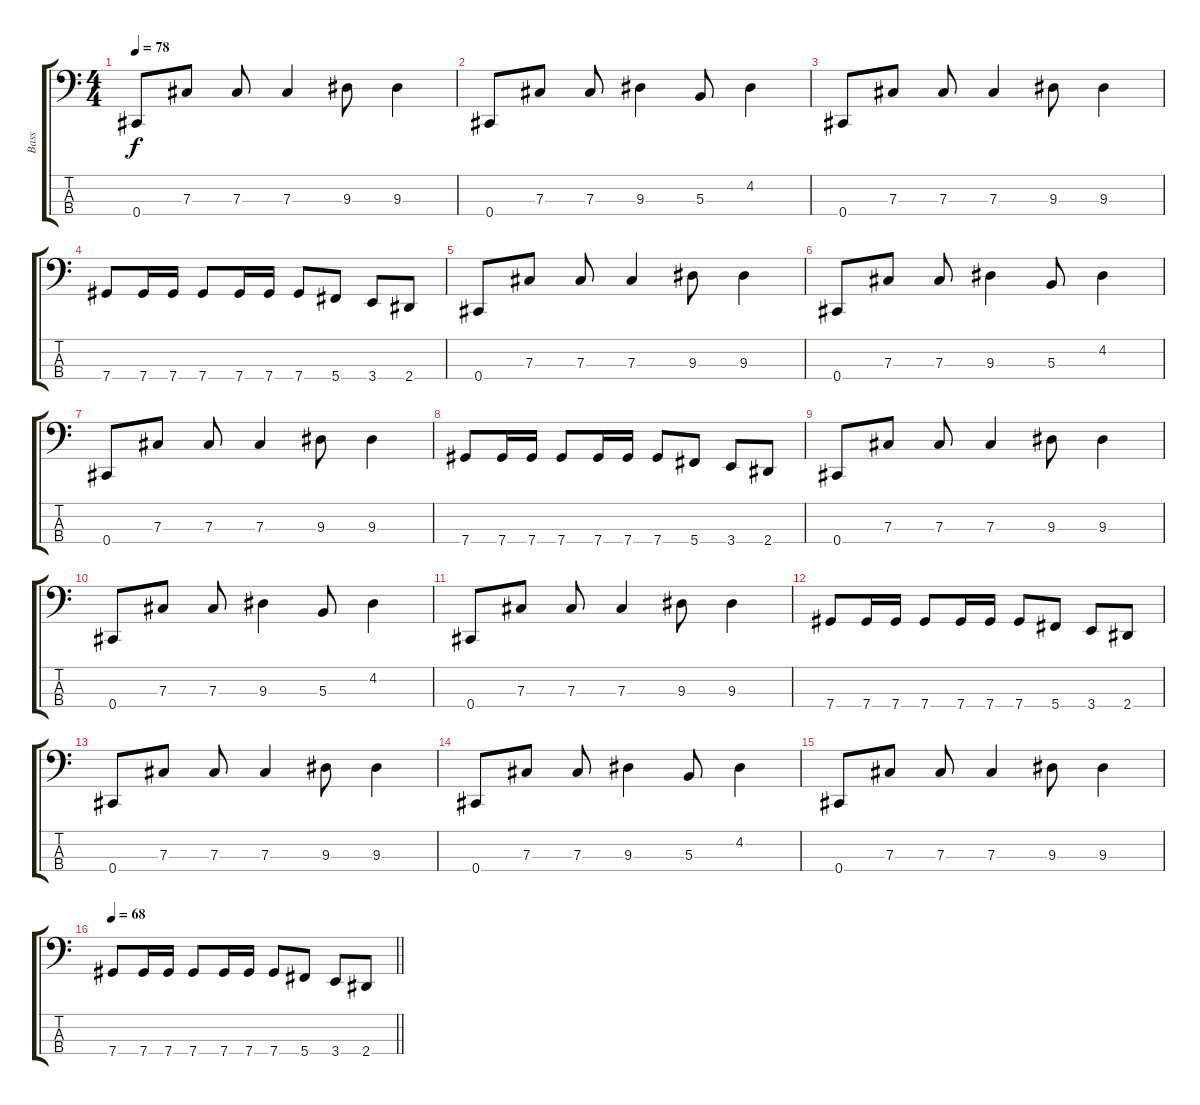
\track ("Bass" "Bass") {instrument electricbasspick}
\staff {score tabs}
\tuning (E2 B1 Gb1 Db1) {hide}
\ts (4 4)
\tempo 78
\clef f4
\ks c
0.4.8{dy f} 7.3.8 7.3.8 7.3.4 9.3.8 9.3.4 |
0.4.8 7.3.8 7.3.8 9.3.4 5.3.8 4.2.4 |
0.4.8 7.3.8 7.3.8 7.3.4 9.3.8 9.3.4 |
7.4.8 7.4.16 7.4.16 7.4.8 7.4.16 7.4.16 7.4.8 5.4.8 3.4.8 2.4.8 |
0.4.8 7.3.8 7.3.8 7.3.4 9.3.8 9.3.4 |
0.4.8 7.3.8 7.3.8 9.3.4 5.3.8 4.2.4 |
0.4.8 7.3.8 7.3.8 7.3.4 9.3.8 9.3.4 |
7.4.8 7.4.16 7.4.16 7.4.8 7.4.16 7.4.16 7.4.8 5.4.8 3.4.8 2.4.8 |
0.4.8 7.3.8 7.3.8 7.3.4 9.3.8 9.3.4 |
0.4.8 7.3.8 7.3.8 9.3.4 5.3.8 4.2.4 |
0.4.8 7.3.8 7.3.8 7.3.4 9.3.8 9.3.4 |
7.4.8 7.4.16 7.4.16 7.4.8 7.4.16 7.4.16 7.4.8 5.4.8 3.4.8 2.4.8 |
0.4.8 7.3.8 7.3.8 7.3.4 9.3.8 9.3.4 |
0.4.8 7.3.8 7.3.8 9.3.4 5.3.8 4.2.4 |
0.4.8 7.3.8 7.3.8 7.3.4 9.3.8 9.3.4 |
\tempo 68
\barLineRight lightlight
7.4.8 7.4.16 7.4.16 7.4.8 7.4.16 7.4.16 7.4.8 5.4.8 3.4.8 2.4.8
